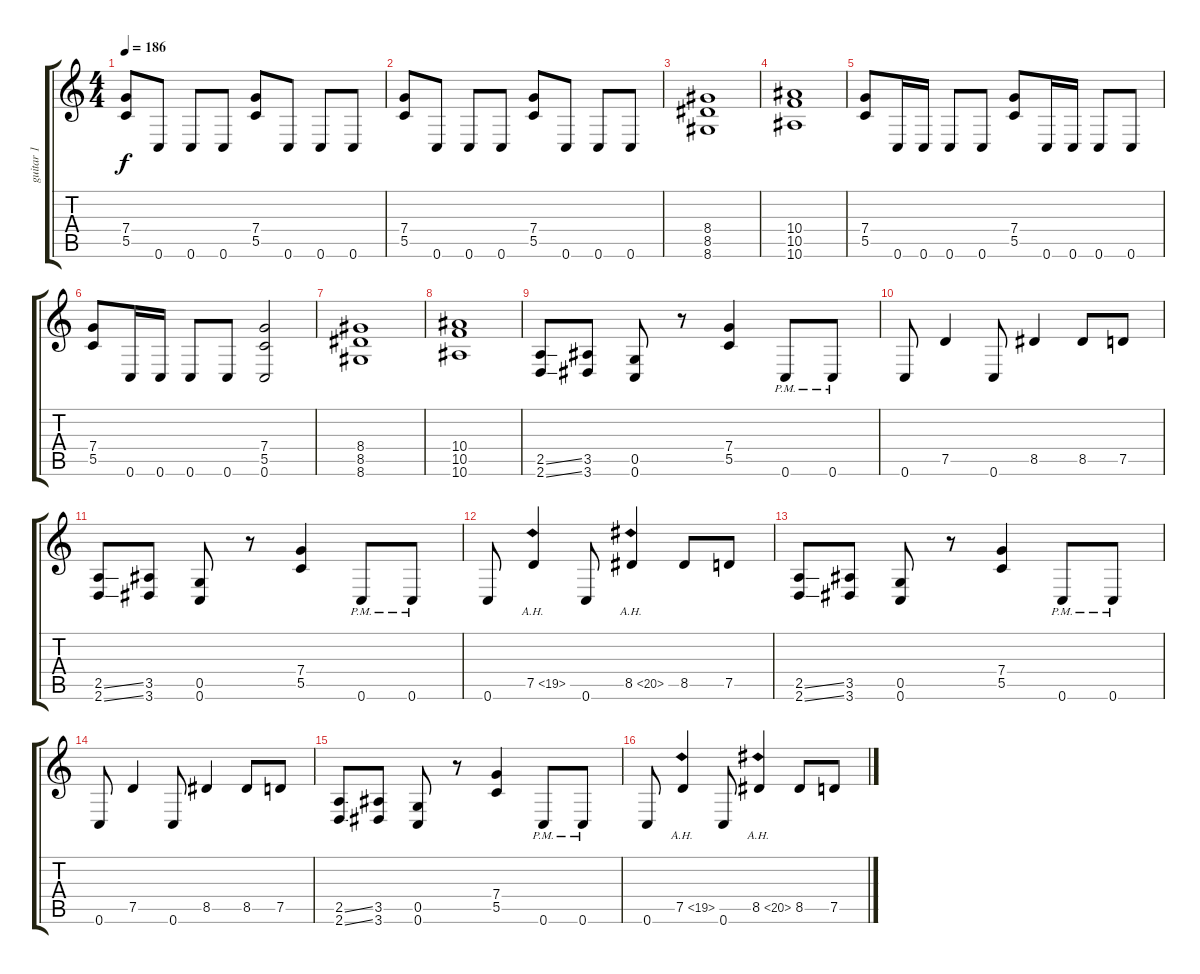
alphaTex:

\track ("guitar 1" "guitar 1") {instrument distortionguitar}
\staff {score tabs}
\tuning (D4 A3 F3 C3 G2 C2) {hide}
\ts (4 4)
\tempo 186
\clef g2
\ks c
(7.4 5.5).8{dy f} 0.6.8 0.6.8 0.6.8 (7.4 5.5).8 0.6.8 0.6.8 0.6.8 |
(7.4 5.5).8 0.6.8 0.6.8 0.6.8 (7.4 5.5).8 0.6.8 0.6.8 0.6.8 |
(8.4 8.5 8.6).1 |
(10.4 10.5 10.6).1 |
(7.4 5.5).8 0.6.16 0.6.16 0.6.8 0.6.8 (7.4 5.5).8 0.6.16 0.6.16 0.6.8 0.6.8 |
(7.4 5.5).8 0.6.16 0.6.16 0.6.8 0.6.8 (7.4 5.5 0.6).2 |
(8.4 8.5 8.6).1 |
(10.4 10.5 10.6).1 |
(2.5{ss} 2.6{ss}).8 (3.5 3.6).8 (0.5 0.6).8 r.8 (7.4 5.5).4 0.6{pm}.8 0.6{pm}.8 |
0.6.8 7.5.4 0.6.8 8.5.4 8.5.8 7.5.8 |
(2.5{ss} 2.6{ss}).8 (3.5 3.6).8 (0.5 0.6).8 r.8 (7.4 5.5).4 0.6{pm}.8 0.6{pm}.8 |
0.6.8 7.5{ah 12}.4 0.6.8 8.5{ah 12}.4 8.5.8 7.5.8 |
(2.5{ss} 2.6{ss}).8 (3.5 3.6).8 (0.5 0.6).8 r.8 (7.4 5.5).4 0.6{pm}.8 0.6{pm}.8 |
0.6.8 7.5.4 0.6.8 8.5.4 8.5.8 7.5.8 |
(2.5{ss} 2.6{ss}).8 (3.5 3.6).8 (0.5 0.6).8 r.8 (7.4 5.5).4 0.6{pm}.8 0.6{pm}.8 |
0.6.8 7.5{ah 12}.4 0.6.8 8.5{ah 12}.4 8.5.8 7.5.8
